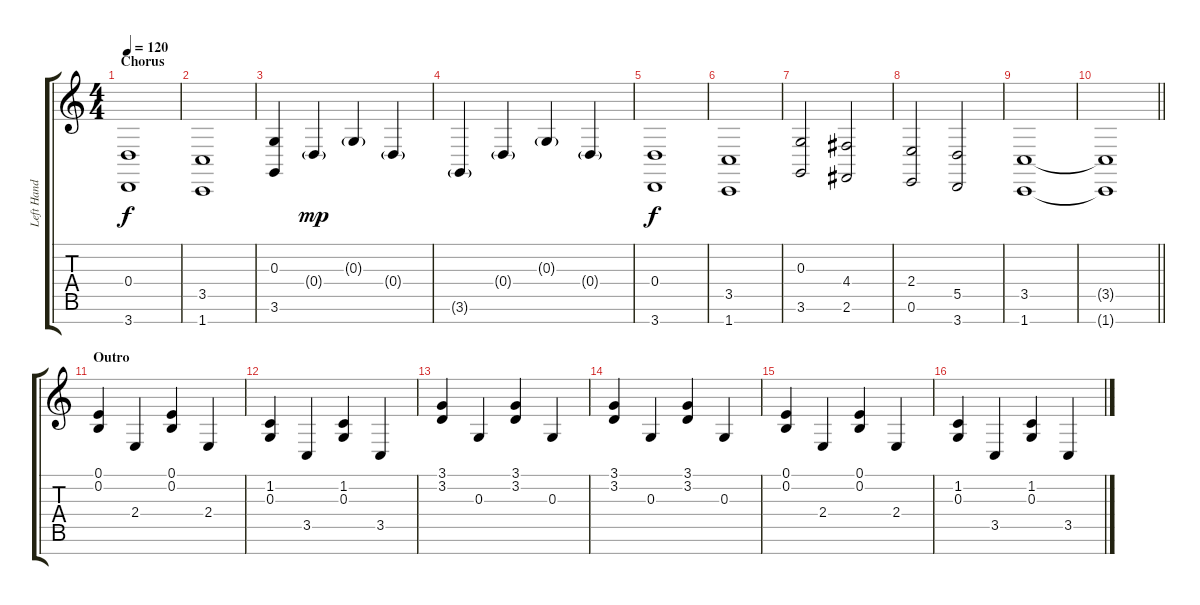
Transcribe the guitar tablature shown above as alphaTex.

\track ("Left Hand" "Left Hand") {instrument acousticgrandpiano}
\staff {score tabs}
\tuning (E4 B3 G3 D3 A2 E2 B1) {hide}
\ts (4 4)
\section ("" "Chorus")
\tempo 120
\clef g2
\ks c
(0.4 3.7).1{dy f} |
(3.5 1.7).1 |
(0.3 3.6).4 0.4{g}.4{dy mp} 0.3{g}.4 0.4{g}.4 |
3.6{g}.4 0.4{g}.4 0.3{g}.4 0.4{g}.4 |
(0.4 3.7).1{dy f} |
(3.5 1.7).1 |
(0.3 3.6).2 (4.4 2.6).2 |
(2.4 0.6).2 (5.5 3.7).2 |
(3.5 1.7).1 |
\barLineRight lightlight
(3.5{t} 1.7{t}).1 |
\section ("" "Outro")
(0.1 0.2).4 2.4.4 (0.1 0.2).4 2.4.4 |
(1.2 0.3).4 3.5.4 (1.2 0.3).4 3.5.4 |
(3.1 3.2).4 0.3.4 (3.1 3.2).4 0.3.4 |
(3.1 3.2).4 0.3.4 (3.1 3.2).4 0.3.4 |
(0.1 0.2).4 2.4.4 (0.1 0.2).4 2.4.4 |
(1.2 0.3).4 3.5.4 (1.2 0.3).4 3.5.4
